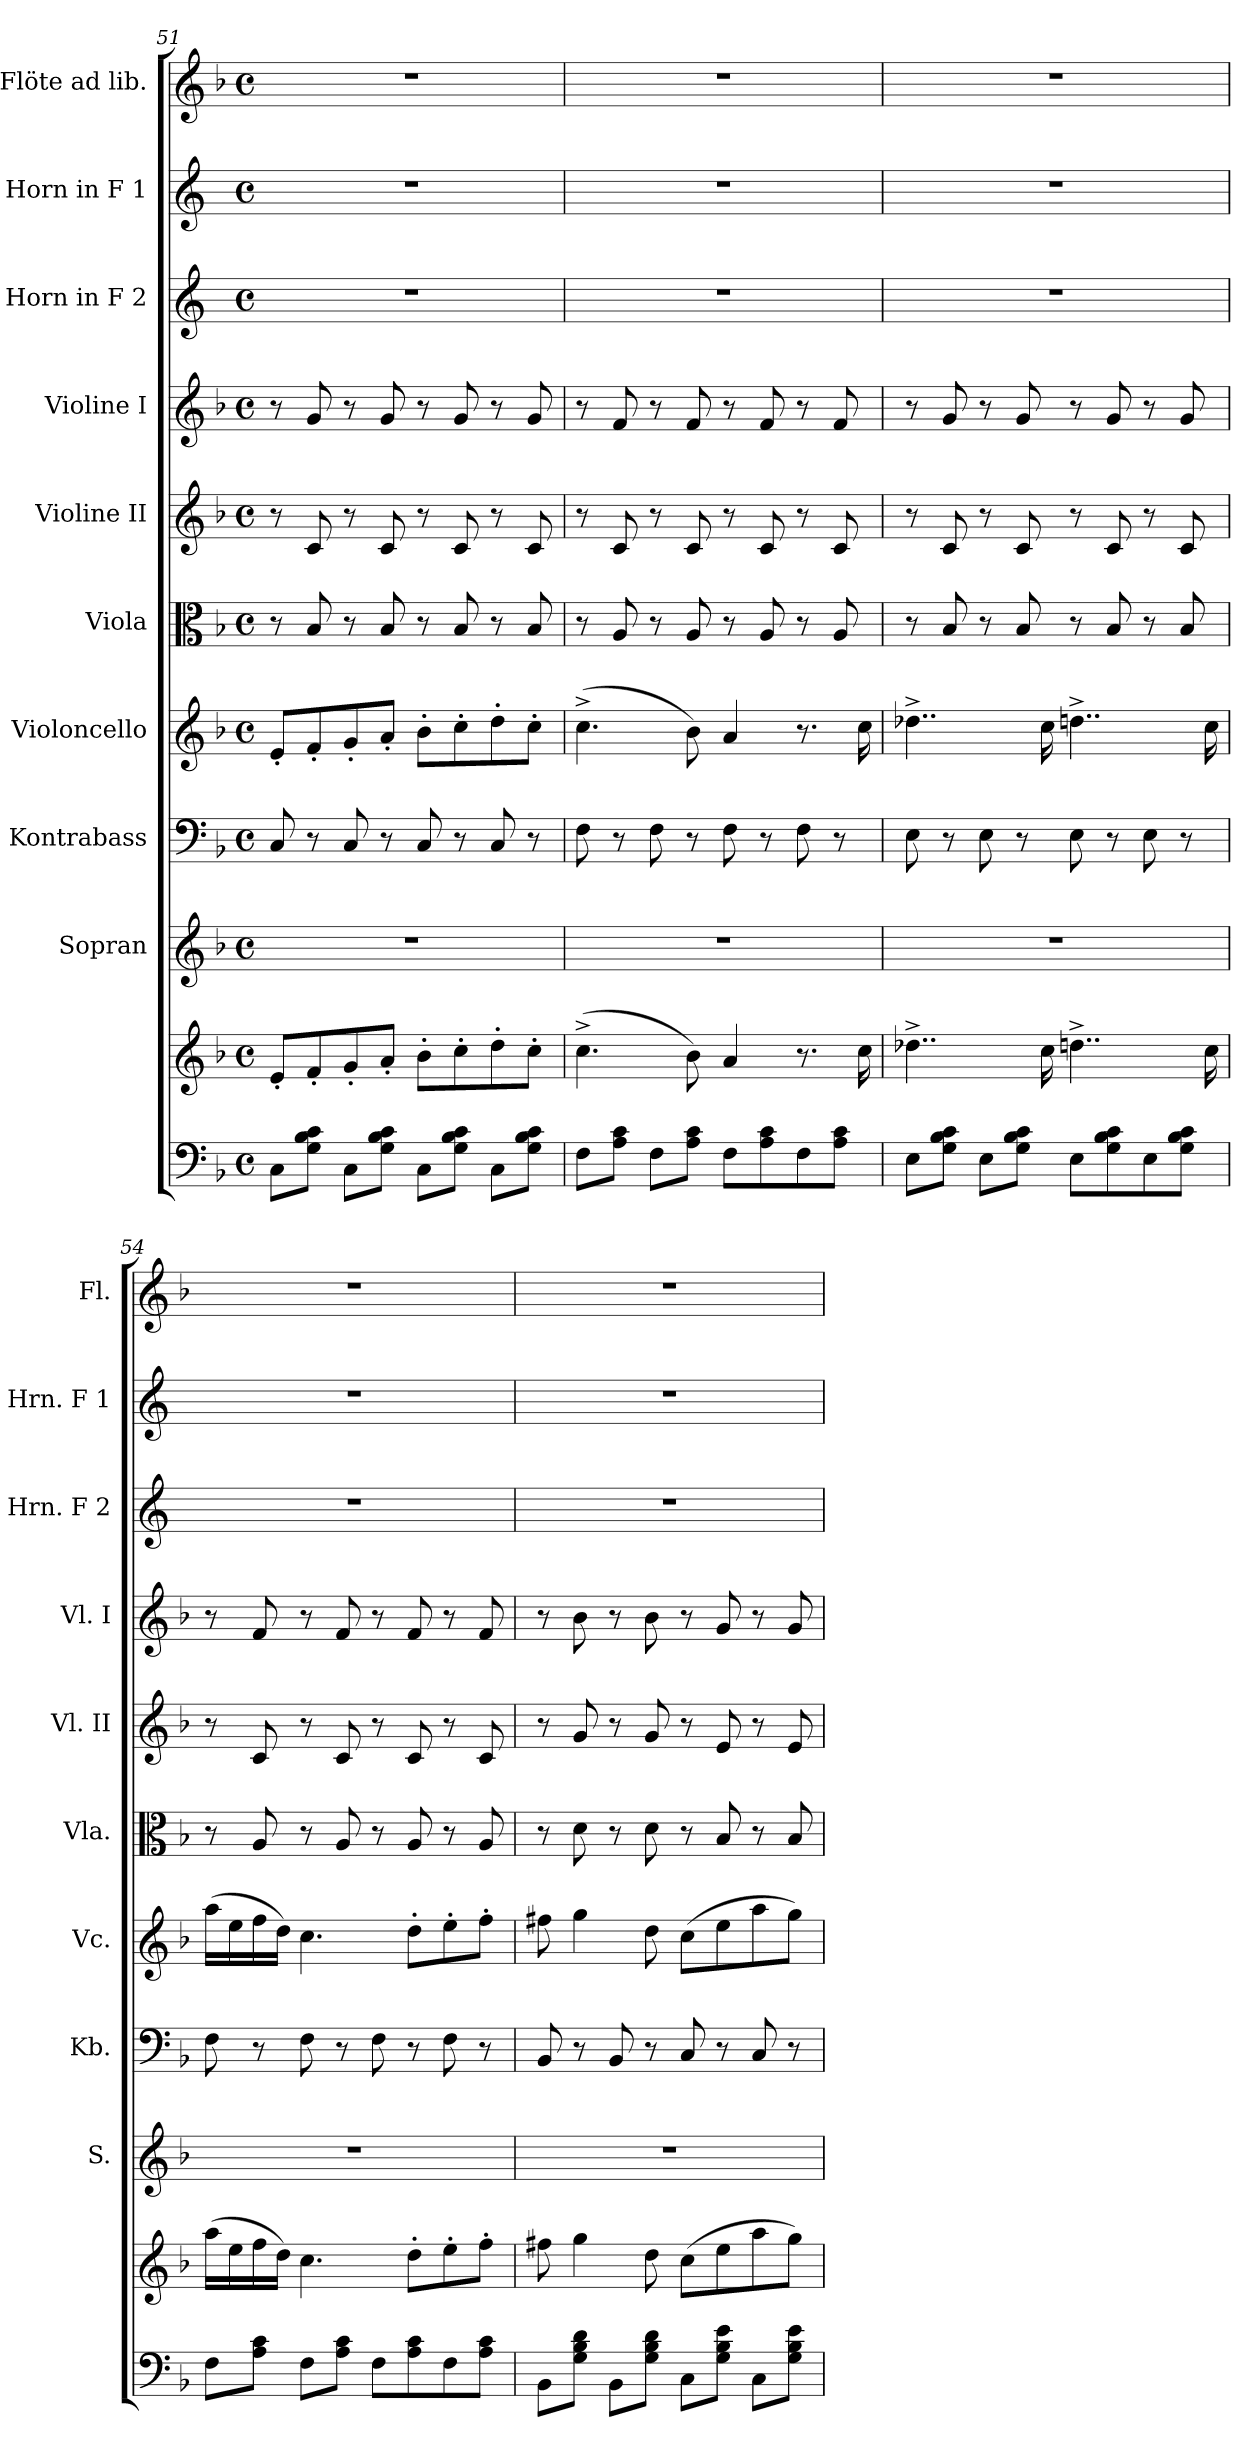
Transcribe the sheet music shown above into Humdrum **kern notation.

**kern	**kern	**kern	**kern	**kern	**kern	**kern	**kern	**kern	**kern	**kern
*part10	*part10	*part9	*part8	*part7	*part6	*part5	*part4	*part3	*part2	*part1
*staff11	*staff10	*staff9	*staff8	*staff7	*staff6	*staff5	*staff4	*staff3	*staff2	*staff1
*	*	*I"Sopran	*I"Kontrabass	*I"Violoncello	*I"Viola	*I"Violine II	*I"Violine I	*I"Horn in F 2	*I"Horn in F 1	*I"Flöte ad lib.
*	*	*I'S.	*I'Kb.	*I'Vc.	*I'Vla.	*I'Vl. II	*I'Vl. I	*I'Hrn. F 2	*I'Hrn. F 1	*I'Fl.
*clefF4	*clefG2	*clefG2	*clefF4	*clefG2	*clefC3	*clefG2	*clefG2	*clefG2	*clefG2	*clefG2
*	*	*	*ITrd7c12	*	*	*	*	*ITrd4c7	*ITrd4c7	*
*k[b-]	*k[b-]	*k[b-]	*k[b-]	*k[b-]	*k[b-]	*k[b-]	*k[b-]	*k[b-]	*k[b-]	*k[b-]
*F:	*F:	*F:	*F:	*F:	*F:	*F:	*F:	*F:	*F:	*F:
*M4/4	*M4/4	*M4/4	*M4/4	*M4/4	*M4/4	*M4/4	*M4/4	*M4/4	*M4/4	*M4/4
*met(c)	*met(c)	*met(c)	*met(c)	*met(c)	*met(c)	*met(c)	*met(c)	*met(c)	*met(c)	*met(c)
=51	=51	=51	=51	=51	=51	=51	=51	=51	=51	=51
8C\L	8e'</L	1r	8CC/	8e'</L	8r	8r	8r	1r	1r	1r
8G\ 8B-\ 8c\J	8f'</	.	8r	8f'</	8B-/	8c/	8g/	.	.	.
8C\L	8g'</	.	8CC/	8g'</	8r	8r	8r	.	.	.
8G\ 8B-\ 8c\J	8a'</J	.	8r	8a'</J	8B-/	8c/	8g/	.	.	.
8C\L	8b-'>\L	.	8CC/	8b-'>\L	8r	8r	8r	.	.	.
8G\ 8B-\ 8c\J	8cc'>\	.	8r	8cc'>\	8B-/	8c/	8g/	.	.	.
8C\L	8dd'>\	.	8CC/	8dd'>\	8r	8r	8r	.	.	.
8G\ 8B-\ 8c\J	8cc'>\J	.	8r	8cc'>\J	8B-/	8c/	8g/	.	.	.
!!LO:PB:g=z
=52	=52	=52	=52	=52	=52	=52	=52	=52	=52	=52
8F\L	(>4.cc^>\	1r	8FF\	(>4.cc^>\	8r	8r	8r	1r	1r	1r
8A\ 8c\J	.	.	8r	.	8A/	8c/	8f/	.	.	.
8F\L	.	.	8FF\	.	8r	8r	8r	.	.	.
8A\ 8c\J	8b-\)	.	8r	8b-\)	8A/	8c/	8f/	.	.	.
8F\L	4a/	.	8FF\	4a/	8r	8r	8r	.	.	.
8A\ 8c\	.	.	8r	.	8A/	8c/	8f/	.	.	.
8F\	8.r	.	8FF\	8.r	8r	8r	8r	.	.	.
8A\ 8c\J	.	.	8r	.	8A/	8c/	8f/	.	.	.
.	16cc\	.	.	16cc\	.	.	.	.	.	.
=53	=53	=53	=53	=53	=53	=53	=53	=53	=53	=53
8E\L	4..dd-X^>\	1r	8EE\	4..dd-X^>\	8r	8r	8r	1r	1r	1r
8G\ 8B-\ 8c\J	.	.	8r	.	8B-/	8c/	8g/	.	.	.
8E\L	.	.	8EE\	.	8r	8r	8r	.	.	.
8G\ 8B-\ 8c\J	.	.	8r	.	8B-/	8c/	8g/	.	.	.
.	16cc\	.	.	16cc\	.	.	.	.	.	.
8E\L	4..ddn^>\	.	8EE\	4..ddn^>\	8r	8r	8r	.	.	.
8G\ 8B-\ 8c\	.	.	8r	.	8B-/	8c/	8g/	.	.	.
8E\	.	.	8EE\	.	8r	8r	8r	.	.	.
8G\ 8B-\ 8c\J	.	.	8r	.	8B-/	8c/	8g/	.	.	.
.	16cc\	.	.	16cc\	.	.	.	.	.	.
=54	=54	=54	=54	=54	=54	=54	=54	=54	=54	=54
8F\L	(>16aa\LL	1r	8FF\	(>16aa\LL	8r	8r	8r	1r	1r	1r
.	16ee\	.	.	16ee\	.	.	.	.	.	.
8A\ 8c\J	16ff\	.	8r	16ff\	8A/	8c/	8f/	.	.	.
.	16dd\JJ)	.	.	16dd\JJ)	.	.	.	.	.	.
8F\L	4.cc\	.	8FF\	4.cc\	8r	8r	8r	.	.	.
8A\ 8c\J	.	.	8r	.	8A/	8c/	8f/	.	.	.
8F\L	.	.	8FF\	.	8r	8r	8r	.	.	.
8A\ 8c\	8dd'>\L	.	8r	8dd'>\L	8A/	8c/	8f/	.	.	.
8F\	8ee'>\	.	8FF\	8ee'>\	8r	8r	8r	.	.	.
8A\ 8c\J	8ff'>\J	.	8r	8ff'>\J	8A/	8c/	8f/	.	.	.
=55	=55	=55	=55	=55	=55	=55	=55	=55	=55	=55
8BB-\L	8ff#X\	1r	8BBB-/	8ff#X\	8r	8r	8r	1r	1r	1r
8G\ 8B-\ 8d\J	4gg\	.	8r	4gg\	8d\	8g/	8b-\	.	.	.
8BB-\L	.	.	8BBB-/	.	8r	8r	8r	.	.	.
8G\ 8B-\ 8d\J	8dd\	.	8r	8dd\	8d\	8g/	8b-\	.	.	.
8C\L	(>8cc\L	.	8CC/	(>8cc\L	8r	8r	8r	.	.	.
8G\ 8B-\ 8e\J	8ee\	.	8r	8ee\	8B-/	8e/	8g/	.	.	.
8C\L	8aa\	.	8CC/	8aa\	8r	8r	8r	.	.	.
8G\ 8B-\ 8e\J	8gg\J)	.	8r	8gg\J)	8B-/	8e/	8g/	.	.	.
=	=	=	=	=	=	=	=	=	=	=
*-	*-	*-	*-	*-	*-	*-	*-	*-	*-	*-
